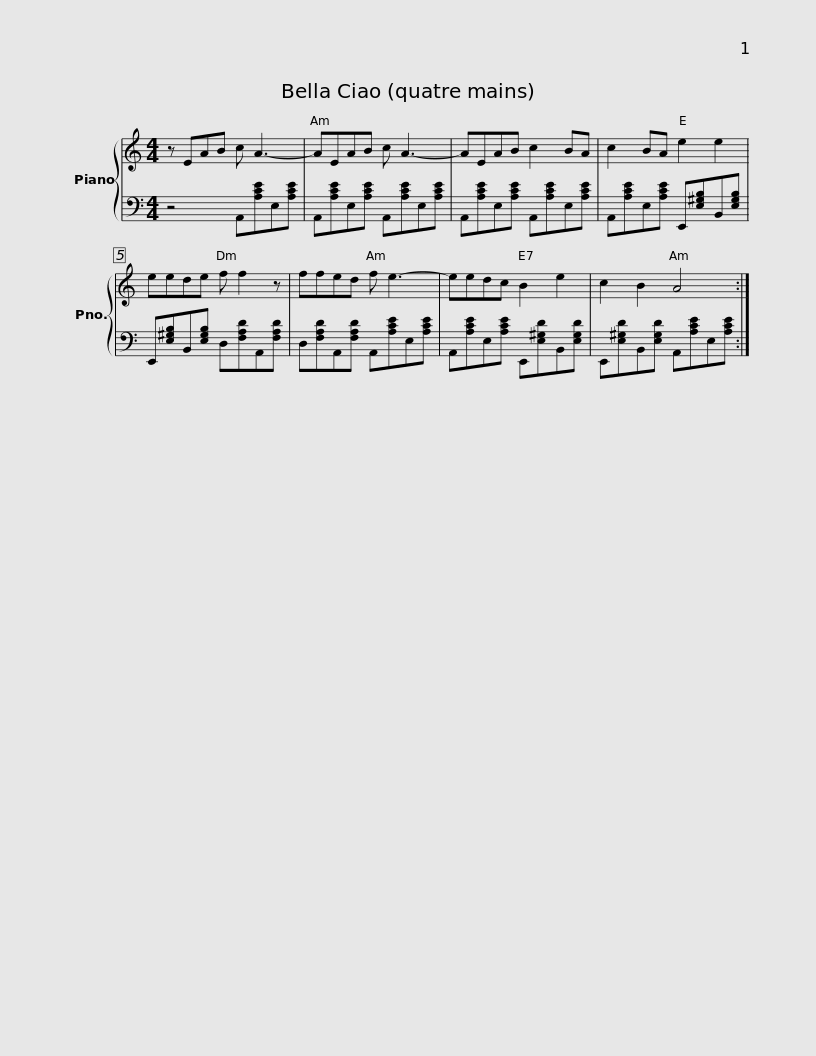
X:1
%%score { 1 | 2 }
L:1/8
M:4/4
I:linebreak $
K:C
V:1 treble
V:2 bass
V:1
 z EAB c A3- | AEAB c A3- | AEAB c2 BA | c2 BA e2 e2 | eede f f2- z |$ %5
 ffed f e3- | eedc B2 e2 | c2 B2 A4 :| %8
V:2
 z4 A,,[A,CE]E,[A,CE] | A,,[A,CE]E,[A,CE] A,,[A,CE]E,[A,CE] | A,,[A,CE]E,[A,CE] A,,[A,CE]E,[A,CE] | A,,[A,CE]E,[A,CE] E,,[E,^G,B,]B,,[E,G,B,] | E,,[E,^G,B,]B,,[E,G,B,] D,[F,A,D]A,,[F,A,D] |$ %5
 D,[F,A,D]A,,[F,A,D] A,,[A,CE]E,[A,CE] | A,,[A,CE]E,[A,CE] E,,[E,^G,D]B,,[E,G,D] | E,,[E,^G,D]B,,[E,G,D] A,,[A,CE]E,[A,CE] :| %8
